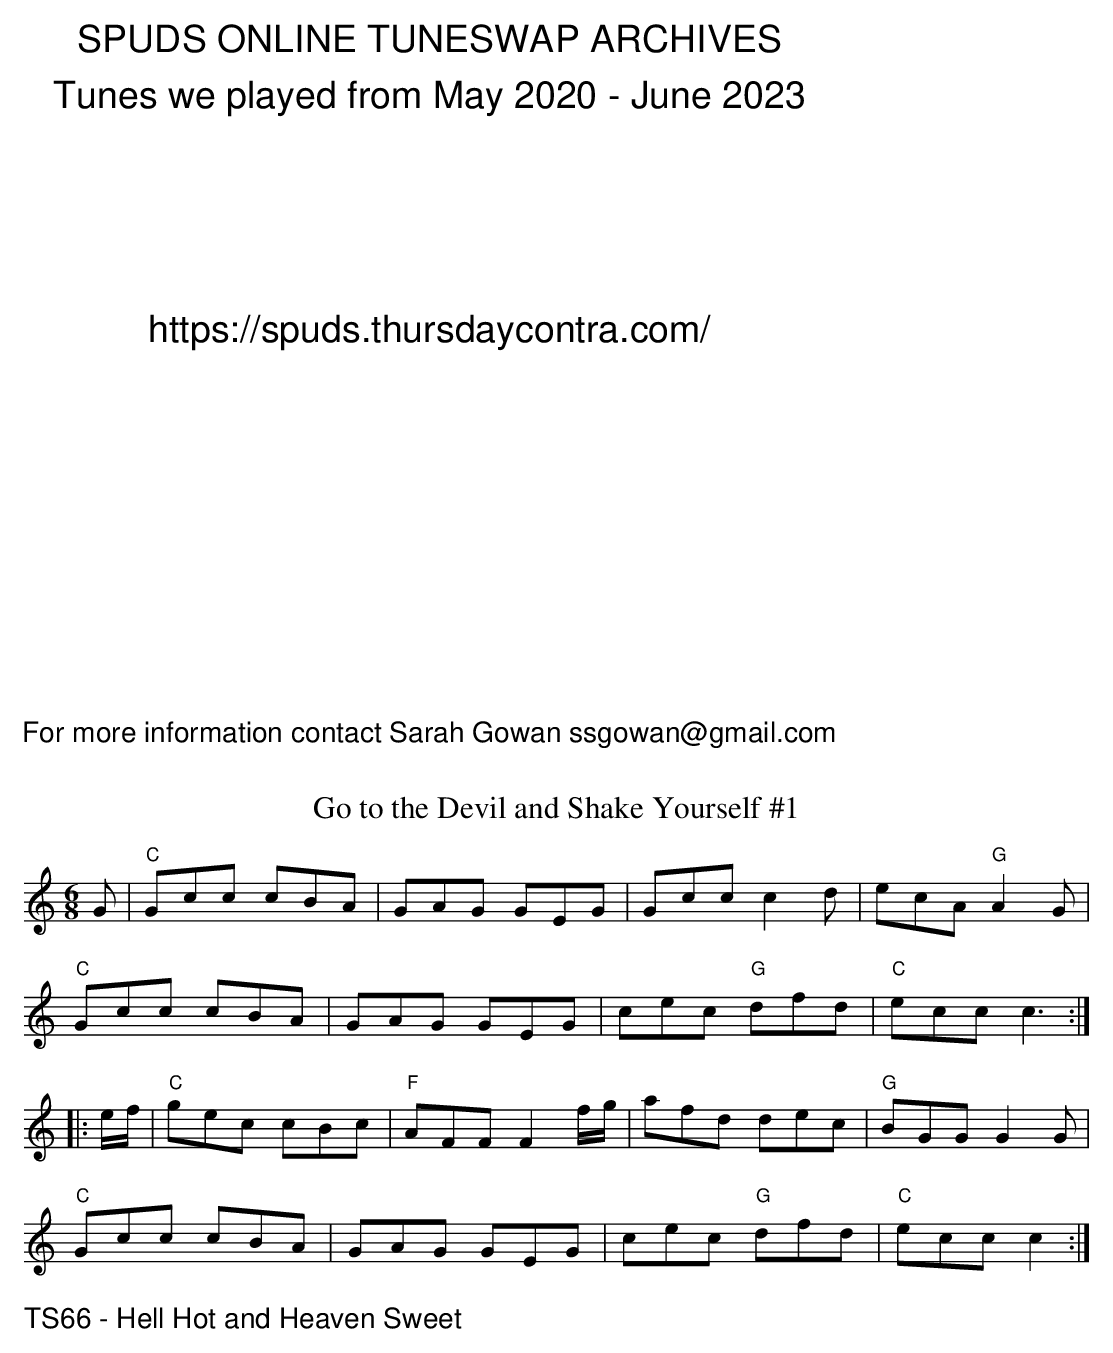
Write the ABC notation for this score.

X:1
T:Go to the Devil and Shake Yourself #1
M:6/8
L:1/8
K:C
G|"C" Gcc cBA|GAG GEG|Gcc c2d|ecA "G" A2G|
"C"Gcc cBA|GAG GEG|cec "G" dfd|"C" ecc c3:|
|:e/f/|"C" gec cBc|"F" AFF F2 f/g/|afd dec|"G" BGG G2G|
"C" Gcc cBA|GAG GEG|cec "G" dfd|"C" ecc c2:|]
